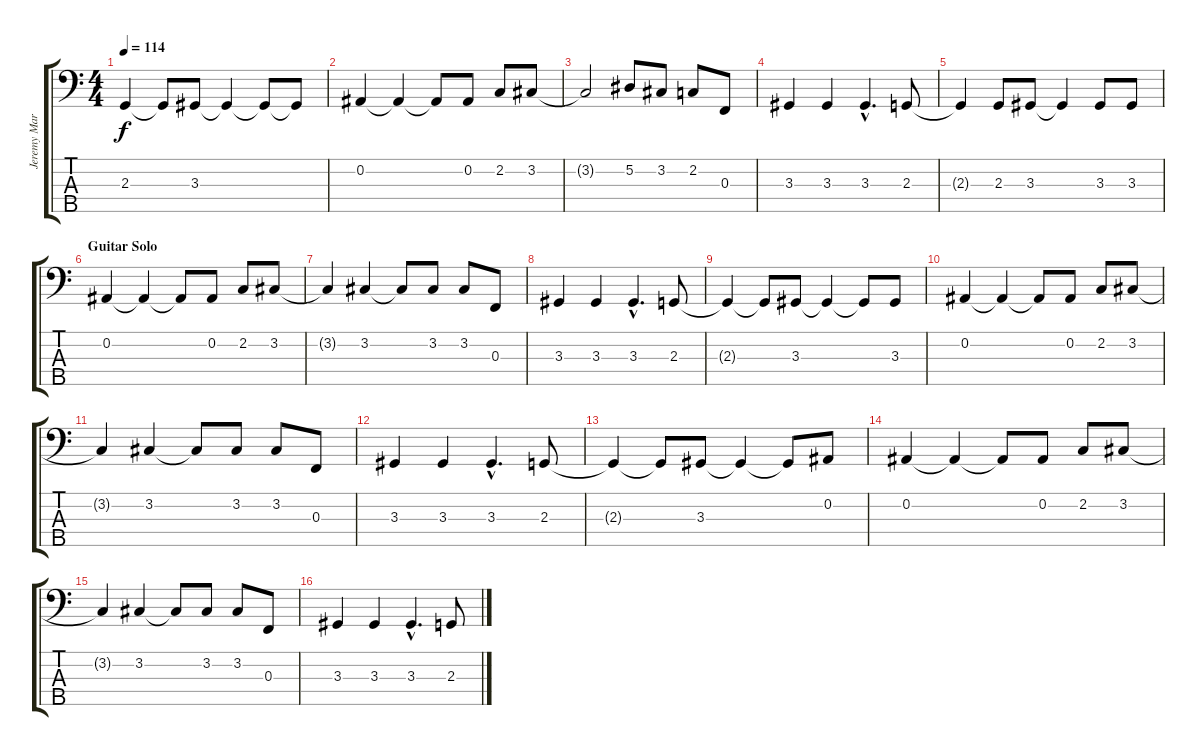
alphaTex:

\track ("Jeremy Marshall (Volume Effect)" "Jeremy Mar") {instrument electricbasspick}
\staff {score tabs}
\tuning (Eb2 Bb1 F1 C1 G0) {hide}
\ts (4 4)
\tempo 114
\clef f4
\ks c
2.3{t}.4{dy f} 2.3{t}.8 3.3.8 3.3{t}.4 3.3{t}.8 3.3{t}.8 |
0.2.4 0.2{t}.4 0.2{t}.8 0.2.8 2.2.8 3.2.8 |
3.2{t}.2 5.2.8 3.2.8 2.2.8 0.3.8 |
3.3.4 3.3.4 3.3{hac}.4{d} 2.3.8 |
2.3{t}.4 2.3.8 3.3.8 3.3{t}.4 3.3.8 3.3.8 |
\section ("" "Guitar Solo")
0.2.4 0.2{t}.4 0.2{t}.8 0.2.8 2.2.8 3.2.8 |
3.2{t}.4 3.2.4 3.2{t}.8 3.2.8 3.2.8 0.3.8 |
3.3.4 3.3.4 3.3{hac}.4{d} 2.3.8 |
2.3{t}.4 2.3{t}.8 3.3.8 3.3{t}.4 3.3{t}.8 3.3.8 |
0.2.4 0.2{t}.4 0.2{t}.8 0.2.8 2.2.8 3.2.8 |
3.2{t}.4 3.2.4 3.2{t}.8 3.2.8 3.2.8 0.3.8 |
3.3.4 3.3.4 3.3{hac}.4{d} 2.3.8 |
2.3{t}.4 2.3{t}.8 3.3.8 3.3{t}.4 3.3{t}.8 0.2.8 |
0.2.4 0.2{t}.4 0.2{t}.8 0.2.8 2.2.8 3.2.8 |
3.2{t}.4 3.2.4 3.2{t}.8 3.2.8 3.2.8 0.3.8 |
3.3.4 3.3.4 3.3{hac}.4{d} 2.3.8
